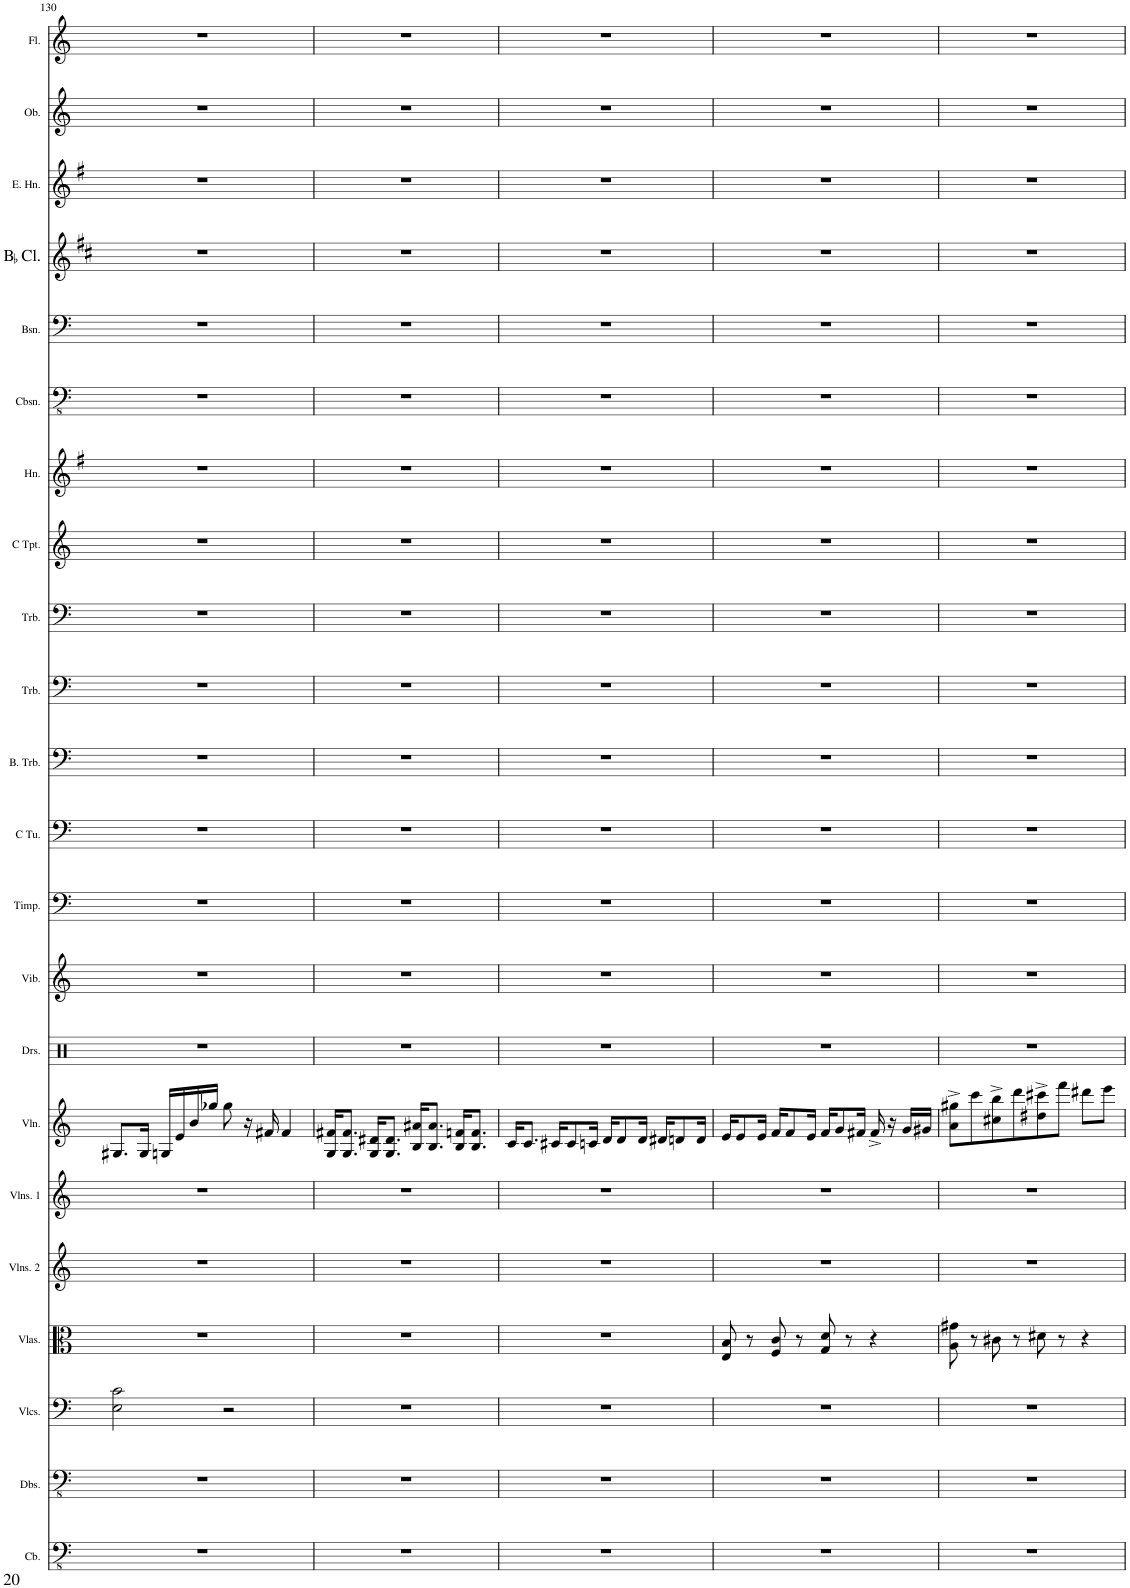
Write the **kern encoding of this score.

**kern	**kern	**kern	**kern	**kern	**kern	**kern	**kern	**kern	**kern	**kern	**kern	**kern	**kern	**kern	**kern	**kern	**kern	**kern	**kern	**kern	**kern
*part22	*part21	*part20	*part19	*part18	*part17	*part16	*part15	*part14	*part13	*part12	*part11	*part10	*part9	*part8	*part7	*part6	*part5	*part4	*part3	*part2	*part1
*staff22	*staff21	*staff20	*staff19	*staff18	*staff17	*staff16	*staff15	*staff14	*staff13	*staff12	*staff11	*staff10	*staff9	*staff8	*staff7	*staff6	*staff5	*staff4	*staff3	*staff2	*staff1
*I"Double Bass	*I"Double Basses	*I"Violoncellos	*I"Violas	*I"Violins 2	*I"Violins 1	*I"Violin	*I"Drumset	*I"Vibraphone	*I"Timpani	*I"C Tuba	*I"Bass Trombone	*I"Trombone	*I"Trombone	*I"C Trumpet	*I"Horn	*I"Contrabassoon	*I"Bassoon	*I"BaccidentalFlat Clarinet	*I"English Horn	*I"Oboe	*I"Flute
*	*I'Dbs.	*I'Vlcs.	*I'Vlas.	*I'Vlns. 2	*I'Vlns. 1	*I'Vln.	*I'Drs.	*I'Vib.	*I'Timp.	*I'C Tu.	*I'B. Trb.	*I'Trb.	*I'Trb.	*I'C Tpt.	*I'Hn.	*I'Cbsn.	*I'Bsn.	*I'BaccidentalFlat Cl.	*I'E. Hn.	*I'Ob.	*I'Fl.
!!LO:PB:g=z
*clefFv4	*clefFv4	*clefF4	*clefC3	*clefG2	*clefG2	*clefG2	*clefX	*clefG2	*clefF4	*clefF4	*clefF4	*clefF4	*clefF4	*clefG2	*clefG2	*clefFv4	*clefF4	*clefG2	*clefG2	*clefG2	*clefG2
*Trd7c12	*	*	*	*	*	*	*	*	*	*	*	*	*	*	*Trd4c7	*Trd7c12	*	*Trd1c2	*Trd4c7	*	*
*k[]	*k[]	*k[]	*k[]	*k[]	*k[]	*k[]	*k[]	*k[]	*k[]	*k[]	*k[]	*k[]	*k[]	*k[]	*k[f#]	*k[]	*k[]	*k[f#c#]	*k[f#]	*k[]	*k[]
*M4/4	*M4/4	*M4/4	*M4/4	*M4/4	*M4/4	*M5/4	*M4/4	*M4/4	*M4/4	*M4/4	*M4/4	*M4/4	*M4/4	*M4/4	*M4/4	*M4/4	*M4/4	*M4/4	*M4/4	*M4/4	*M4/4
*met(c)	*met(c)	*met(c)	*met(c)	*met(c)	*met(c)	*	*met(c)	*met(c)	*met(c)	*met(c)	*met(c)	*met(c)	*met(c)	*met(c)	*met(c)	*met(c)	*met(c)	*met(c)	*met(c)	*met(c)	*met(c)
=130	=130	=130	=130	=130	=130	=130	=130	=130	=130	=130	=130	=130	=130	=130	=130	=130	=130	=130	=130	=130	=130
1r	1r	2E\ 2c\	1r	1r	1r	8.G#X/L	1r	1r	1r	1r	1r	1r	1r	1r	1r	1r	1r	1r	1r	1r	1r
.	.	.	.	.	.	16G#/Jk	.	.	.	.	.	.	.	.	.	.	.	.	.	.	.
.	.	.	.	.	.	16Gn/LL	.	.	.	.	.	.	.	.	.	.	.	.	.	.	.
.	.	.	.	.	.	16e/	.	.	.	.	.	.	.	.	.	.	.	.	.	.	.
.	.	.	.	.	.	16b/	.	.	.	.	.	.	.	.	.	.	.	.	.	.	.
.	.	.	.	.	.	16gg-X/JJ	.	.	.	.	.	.	.	.	.	.	.	.	.	.	.
.	.	2r	.	.	.	8gg-\	.	.	.	.	.	.	.	.	.	.	.	.	.	.	.
.	.	.	.	.	.	16r	.	.	.	.	.	.	.	.	.	.	.	.	.	.	.
.	.	.	.	.	.	16f#X/	.	.	.	.	.	.	.	.	.	.	.	.	.	.	.
.	.	.	.	.	.	4f#/	.	.	.	.	.	.	.	.	.	.	.	.	.	.	.
=131	=131	=131	=131	=131	=131	=131	=131	=131	=131	=131	=131	=131	=131	=131	=131	=131	=131	=131	=131	=131	=131
1r	1r	1r	1r	1r	1r	16G/ 16f#X/KL	1r	1r	1r	1r	1r	1r	1r	1r	1r	1r	1r	1r	1r	1r	1r
.	.	.	.	.	.	8.G/ 8.f#/J	.	.	.	.	.	.	.	.	.	.	.	.	.	.	.
.	.	.	.	.	.	16G/ 16d#X/KL	.	.	.	.	.	.	.	.	.	.	.	.	.	.	.
.	.	.	.	.	.	8.G/ 8.d#/J	.	.	.	.	.	.	.	.	.	.	.	.	.	.	.
.	.	.	.	.	.	16B/ 16a#X/KL	.	.	.	.	.	.	.	.	.	.	.	.	.	.	.
.	.	.	.	.	.	8.B/ 8.a#/J	.	.	.	.	.	.	.	.	.	.	.	.	.	.	.
.	.	.	.	.	.	16B/ 16fn/KL	.	.	.	.	.	.	.	.	.	.	.	.	.	.	.
.	.	.	.	.	.	8.B/ 8.f/J	.	.	.	.	.	.	.	.	.	.	.	.	.	.	.
=132	=132	=132	=132	=132	=132	=132	=132	=132	=132	=132	=132	=132	=132	=132	=132	=132	=132	=132	=132	=132	=132
1r	1r	1r	1r	1r	1r	16c/KL	1r	1r	1r	1r	1r	1r	1r	1r	1r	1r	1r	1r	1r	1r	1r
.	.	.	.	.	.	8.c/J	.	.	.	.	.	.	.	.	.	.	.	.	.	.	.
.	.	.	.	.	.	16c#X/KL	.	.	.	.	.	.	.	.	.	.	.	.	.	.	.
.	.	.	.	.	.	8c#/	.	.	.	.	.	.	.	.	.	.	.	.	.	.	.
.	.	.	.	.	.	16cn/Jk	.	.	.	.	.	.	.	.	.	.	.	.	.	.	.
.	.	.	.	.	.	16d/KL	.	.	.	.	.	.	.	.	.	.	.	.	.	.	.
.	.	.	.	.	.	8d/	.	.	.	.	.	.	.	.	.	.	.	.	.	.	.
.	.	.	.	.	.	16d/Jk	.	.	.	.	.	.	.	.	.	.	.	.	.	.	.
.	.	.	.	.	.	16d#X/KL	.	.	.	.	.	.	.	.	.	.	.	.	.	.	.
.	.	.	.	.	.	8dn/	.	.	.	.	.	.	.	.	.	.	.	.	.	.	.
.	.	.	.	.	.	16d/Jk	.	.	.	.	.	.	.	.	.	.	.	.	.	.	.
=133	=133	=133	=133	=133	=133	=133	=133	=133	=133	=133	=133	=133	=133	=133	=133	=133	=133	=133	=133	=133	=133
1r	1r	1r	8E/ 8B/	1r	1r	16e/KL	1r	1r	1r	1r	1r	1r	1r	1r	1r	1r	1r	1r	1r	1r	1r
.	.	.	.	.	.	8e/	.	.	.	.	.	.	.	.	.	.	.	.	.	.	.
.	.	.	8r	.	.	.	.	.	.	.	.	.	.	.	.	.	.	.	.	.	.
.	.	.	.	.	.	16e/Jk	.	.	.	.	.	.	.	.	.	.	.	.	.	.	.
.	.	.	8F/ 8c/	.	.	16f/KL	.	.	.	.	.	.	.	.	.	.	.	.	.	.	.
.	.	.	.	.	.	8f/	.	.	.	.	.	.	.	.	.	.	.	.	.	.	.
.	.	.	8r	.	.	.	.	.	.	.	.	.	.	.	.	.	.	.	.	.	.
.	.	.	.	.	.	16e/Jk	.	.	.	.	.	.	.	.	.	.	.	.	.	.	.
.	.	.	8G/ 8d/	.	.	16f/KL	.	.	.	.	.	.	.	.	.	.	.	.	.	.	.
.	.	.	.	.	.	8g/	.	.	.	.	.	.	.	.	.	.	.	.	.	.	.
.	.	.	8r	.	.	.	.	.	.	.	.	.	.	.	.	.	.	.	.	.	.
.	.	.	.	.	.	16f#X/Jk	.	.	.	.	.	.	.	.	.	.	.	.	.	.	.
.	.	.	4r	.	.	16f#^/	.	.	.	.	.	.	.	.	.	.	.	.	.	.	.
.	.	.	.	.	.	16r	.	.	.	.	.	.	.	.	.	.	.	.	.	.	.
.	.	.	.	.	.	16g/LL	.	.	.	.	.	.	.	.	.	.	.	.	.	.	.
.	.	.	.	.	.	16g#X/JJ	.	.	.	.	.	.	.	.	.	.	.	.	.	.	.
=134	=134	=134	=134	=134	=134	=134	=134	=134	=134	=134	=134	=134	=134	=134	=134	=134	=134	=134	=134	=134	=134
1r	1r	1r	8A\ 8g#X\	1r	1r	8a\^ 8gg#X\^L	1r	1r	1r	1r	1r	1r	1r	1r	1r	1r	1r	1r	1r	1r	1r
.	.	.	8r	.	.	8ccc\	.	.	.	.	.	.	.	.	.	.	.	.	.	.	.
.	.	.	8c#X\	.	.	8cc#X\^ 8bb\^	.	.	.	.	.	.	.	.	.	.	.	.	.	.	.
.	.	.	8r	.	.	8ddd\	.	.	.	.	.	.	.	.	.	.	.	.	.	.	.
.	.	.	8d#X\	.	.	8dd#X\^ 8ccc#X\^	.	.	.	.	.	.	.	.	.	.	.	.	.	.	.
.	.	.	8r	.	.	8fff\J	.	.	.	.	.	.	.	.	.	.	.	.	.	.	.
.	.	.	4r	.	.	8ddd#X\L	.	.	.	.	.	.	.	.	.	.	.	.	.	.	.
.	.	.	.	.	.	8eee\J	.	.	.	.	.	.	.	.	.	.	.	.	.	.	.
=	=	=	=	=	=	=	=	=	=	=	=	=	=	=	=	=	=	=	=	=	=
*-	*-	*-	*-	*-	*-	*-	*-	*-	*-	*-	*-	*-	*-	*-	*-	*-	*-	*-	*-	*-	*-
